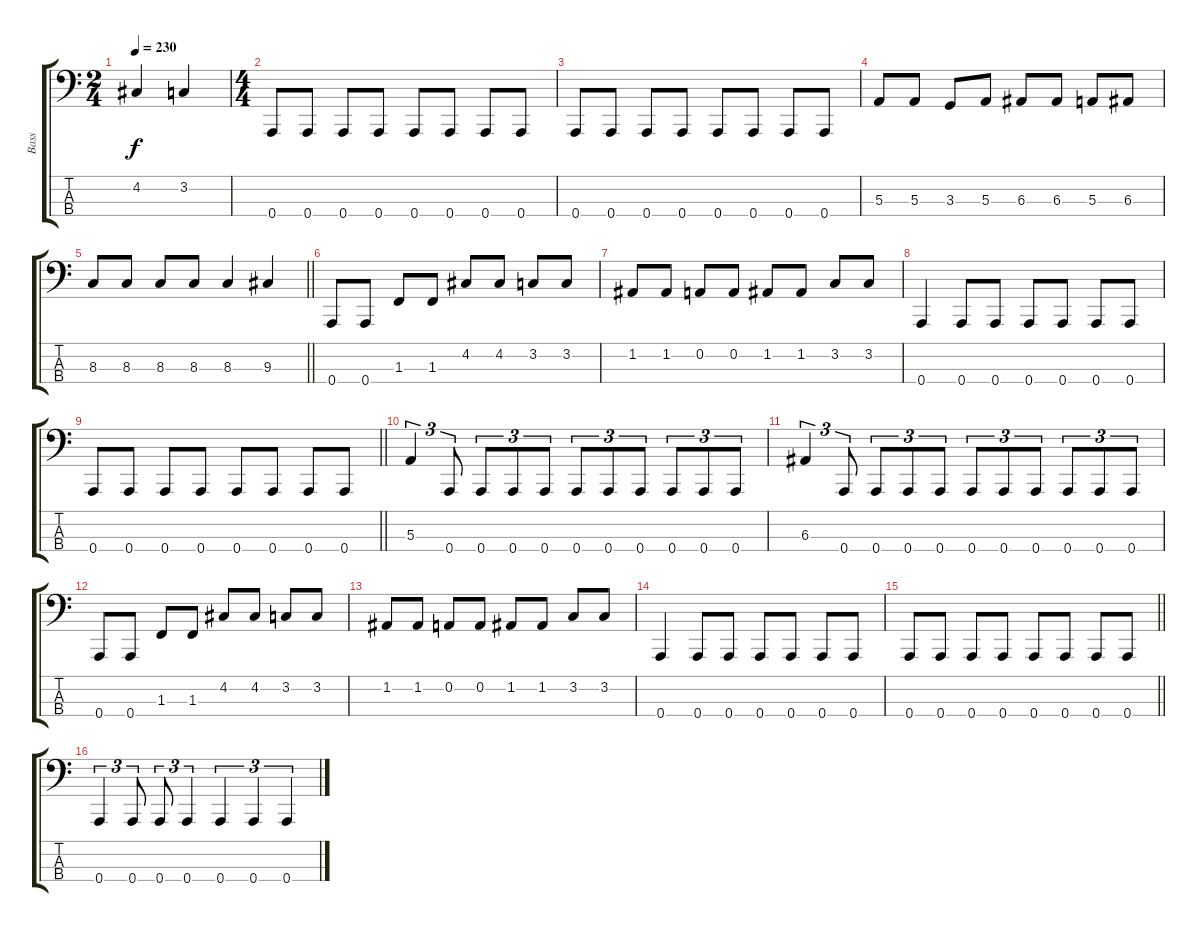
\track ("Bass" "Bass") {instrument electricbasspick}
\staff {score tabs}
\tuning (D2 A1 E1 A0) {hide}
\ts (2 4)
\tempo 230
\clef f4
\ks c
4.2.4{dy f} 3.2.4 |
\ts (4 4)
0.4.8 0.4.8 0.4.8 0.4.8 0.4.8 0.4.8 0.4.8 0.4.8 |
0.4.8 0.4.8 0.4.8 0.4.8 0.4.8 0.4.8 0.4.8 0.4.8 |
5.3.8 5.3.8 3.3.8 5.3.8 6.3.8 6.3.8 5.3.8 6.3.8 |
\barLineRight lightlight
8.3.8 8.3.8 8.3.8 8.3.8 8.3.4 9.3.4 |
\section ("" "")
0.4.8 0.4.8 1.3.8 1.3.8 4.2.8 4.2.8 3.2.8 3.2.8 |
1.2.8 1.2.8 0.2.8 0.2.8 1.2.8 1.2.8 3.2.8 3.2.8 |
0.4.4 0.4.8 0.4.8 0.4.8 0.4.8 0.4.8 0.4.8 |
\barLineRight lightlight
0.4.8 0.4.8 0.4.8 0.4.8 0.4.8 0.4.8 0.4.8 0.4.8 |
5.3.4{tu (3 2)} 0.4.8{tu (3 2)} 0.4.8{tu (3 2)} 0.4.8{tu (3 2)} 0.4.8{tu (3 2)} 0.4.8{tu (3 2)} 0.4.8{tu (3 2)} 0.4.8{tu (3 2)} 0.4.8{tu (3 2)} 0.4.8{tu (3 2)} 0.4.8{tu (3 2)} |
6.3.4{tu (3 2)} 0.4.8{tu (3 2)} 0.4.8{tu (3 2)} 0.4.8{tu (3 2)} 0.4.8{tu (3 2)} 0.4.8{tu (3 2)} 0.4.8{tu (3 2)} 0.4.8{tu (3 2)} 0.4.8{tu (3 2)} 0.4.8{tu (3 2)} 0.4.8{tu (3 2)} |
0.4.8 0.4.8 1.3.8 1.3.8 4.2.8 4.2.8 3.2.8 3.2.8 |
1.2.8 1.2.8 0.2.8 0.2.8 1.2.8 1.2.8 3.2.8 3.2.8 |
0.4.4 0.4.8 0.4.8 0.4.8 0.4.8 0.4.8 0.4.8 |
\barLineRight lightlight
0.4.8 0.4.8 0.4.8 0.4.8 0.4.8 0.4.8 0.4.8 0.4.8 |
0.4.4{tu (3 2)} 0.4.8{tu (3 2)} 0.4.8{tu (3 2)} 0.4.4{tu (3 2)} 0.4.4{tu (3 2)} 0.4.4{tu (3 2)} 0.4.4{tu (3 2)}
